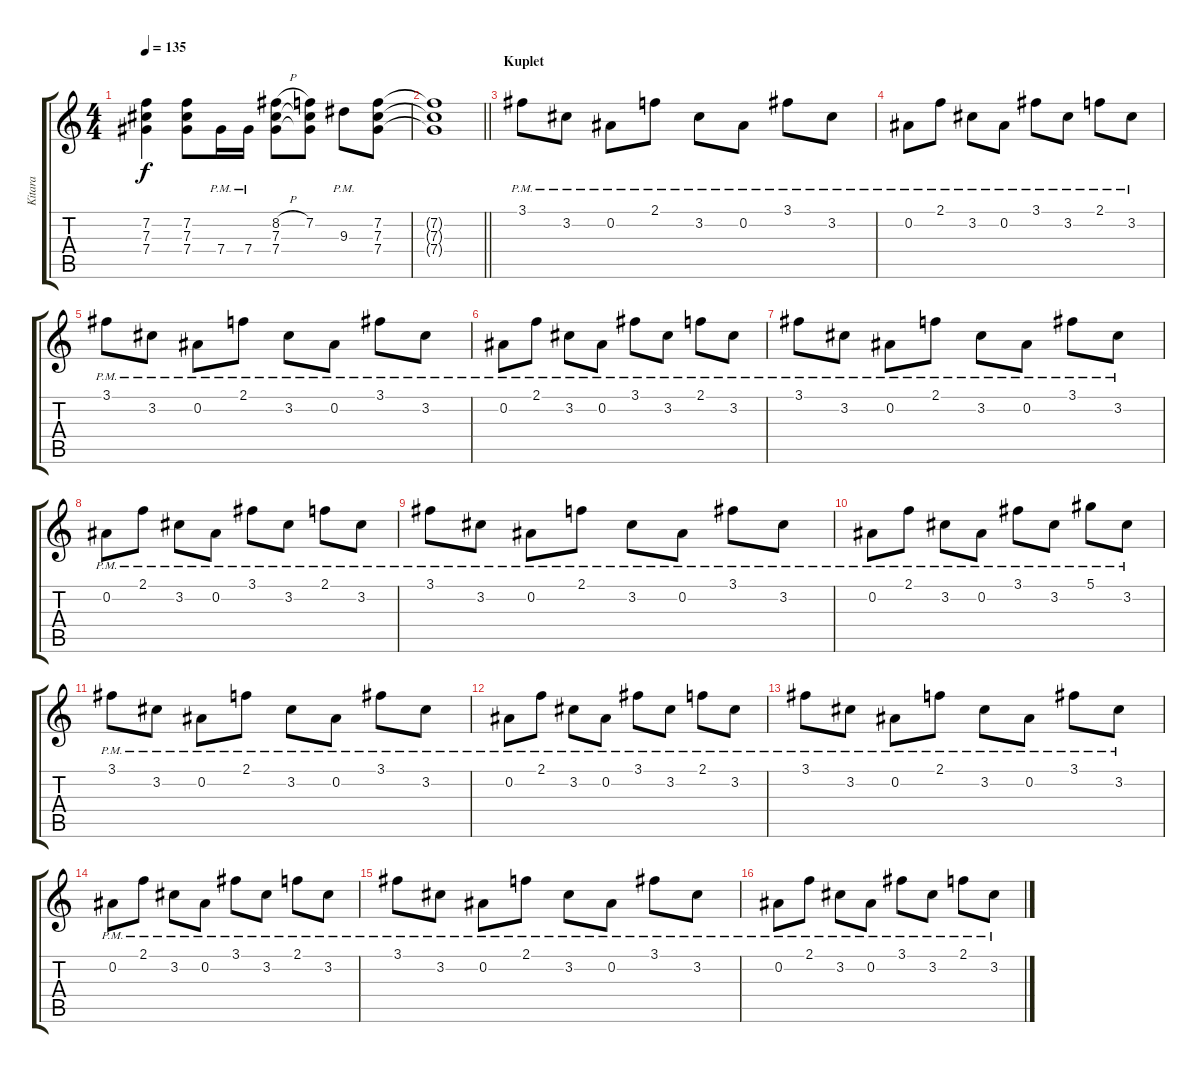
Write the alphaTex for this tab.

\track ("Kitara" "Kitara") {instrument overdrivenguitar}
\staff {score tabs}
\tuning (Eb4 Bb3 Gb3 Db3 Ab2 Eb2) {hide}
\ts (4 4)
\tempo 135
\clef g2
\ks c
(7.2 7.3 7.4).4{dy f} (7.2 7.3 7.4).8 7.4{pm}.16 7.4{pm}.16 (8.2{h} 7.3 7.4).8 (7.2 7.3{t} 7.4{t}).8 9.3{pm}.8 (7.2 7.3 7.4).8 |
\barLineRight lightlight
(7.2{t} 7.3{t} 7.4{t}).1 |
\section ("" "Kuplet")
3.1{pm}.8 3.2{pm}.8 0.2{pm}.8 2.1{pm}.8 3.2{pm}.8 0.2{pm}.8 3.1{pm}.8 3.2{pm}.8 |
0.2{pm}.8 2.1{pm}.8 3.2{pm}.8 0.2{pm}.8 3.1{pm}.8 3.2{pm}.8 2.1{pm}.8 3.2{pm}.8 |
3.1{pm}.8 3.2{pm}.8 0.2{pm}.8 2.1{pm}.8 3.2{pm}.8 0.2{pm}.8 3.1{pm}.8 3.2{pm}.8 |
0.2{pm}.8 2.1{pm}.8 3.2{pm}.8 0.2{pm}.8 3.1{pm}.8 3.2{pm}.8 2.1{pm}.8 3.2{pm}.8 |
3.1{pm}.8 3.2{pm}.8 0.2{pm}.8 2.1{pm}.8 3.2{pm}.8 0.2{pm}.8 3.1{pm}.8 3.2{pm}.8 |
0.2{pm}.8 2.1{pm}.8 3.2{pm}.8 0.2{pm}.8 3.1{pm}.8 3.2{pm}.8 2.1{pm}.8 3.2{pm}.8 |
3.1{pm}.8 3.2{pm}.8 0.2{pm}.8 2.1{pm}.8 3.2{pm}.8 0.2{pm}.8 3.1{pm}.8 3.2{pm}.8 |
0.2{pm}.8 2.1{pm}.8 3.2{pm}.8 0.2{pm}.8 3.1{pm}.8 3.2{pm}.8 5.1{pm}.8 3.2{pm}.8 |
3.1{pm}.8 3.2{pm}.8 0.2{pm}.8 2.1{pm}.8 3.2{pm}.8 0.2{pm}.8 3.1{pm}.8 3.2{pm}.8 |
0.2{pm}.8 2.1{pm}.8 3.2{pm}.8 0.2{pm}.8 3.1{pm}.8 3.2{pm}.8 2.1{pm}.8 3.2{pm}.8 |
3.1{pm}.8 3.2{pm}.8 0.2{pm}.8 2.1{pm}.8 3.2{pm}.8 0.2{pm}.8 3.1{pm}.8 3.2{pm}.8 |
0.2{pm}.8 2.1{pm}.8 3.2{pm}.8 0.2{pm}.8 3.1{pm}.8 3.2{pm}.8 2.1{pm}.8 3.2{pm}.8 |
3.1{pm}.8 3.2{pm}.8 0.2{pm}.8 2.1{pm}.8 3.2{pm}.8 0.2{pm}.8 3.1{pm}.8 3.2{pm}.8 |
0.2{pm}.8 2.1{pm}.8 3.2{pm}.8 0.2{pm}.8 3.1{pm}.8 3.2{pm}.8 2.1{pm}.8 3.2{pm}.8
